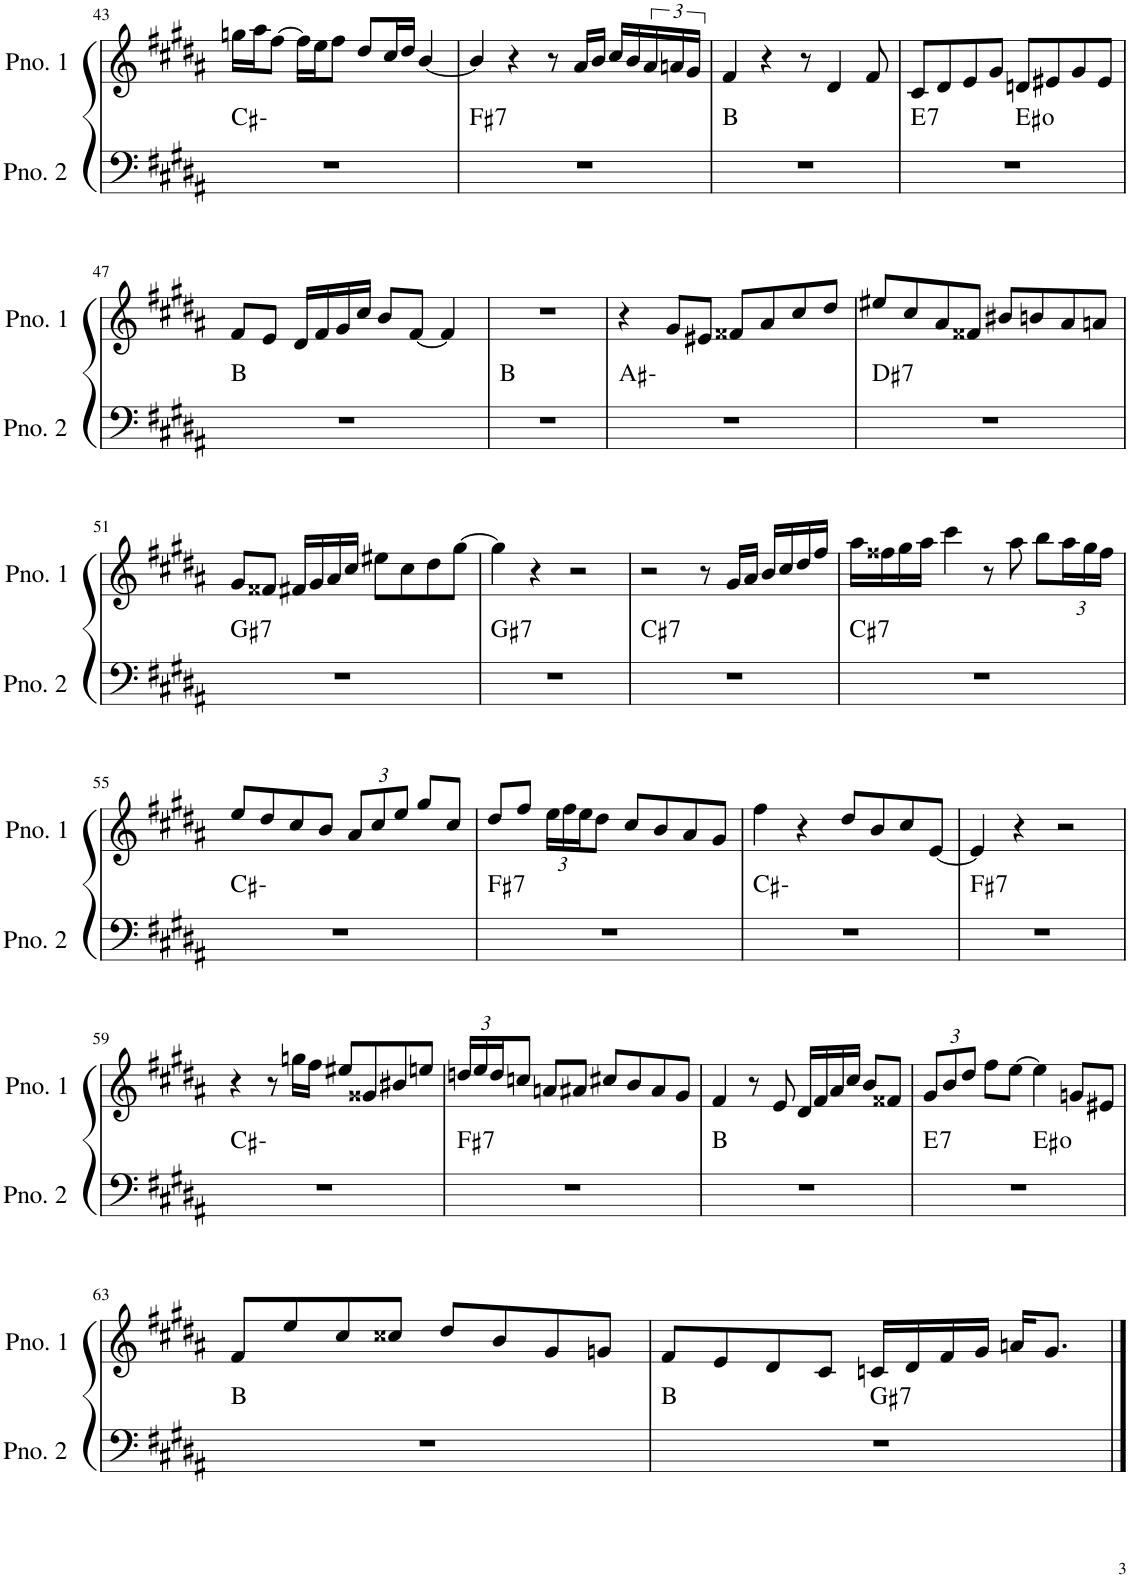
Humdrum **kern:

**kern	**harte	**kern
*part2	*part2	*part1
*staff2	*	*staff1
*I"ピアノ 2	*	*I"ピアノ 1
!!LO:PB:g=z
*clefF4	*	*clefG2
*k[f#c#g#d#a#]	*	*k[f#c#g#d#a#]
*M4/4	*	*M4/4
=43	=43	=43
1r	C#:min	16ggn\LL
.	.	16aa#\J
.	.	[8ff#\J
.	.	16ff#\LL]
.	.	16ee\J
.	.	8ff#\J
.	.	8dd#/L
.	.	16cc#/L
.	.	16dd#/JJ
.	.	[4b/
=44	=44	=44
!	!LO:H:kt=7	!
1r	F#:7	4b/]
.	.	4r
.	.	8r
.	.	16a#/LL
.	.	16b/JJ
.	.	16cc#/LL
.	.	16b/
.	.	24a#/
.	.	24an/
.	.	24g#/JJ
=45	=45	=45
1r	B:maj	4f#/
.	.	4r
.	.	8r
.	.	4d#/
.	.	8f#/
=46	=46	=46
!	!LO:H:kt=7	!
*^	*	*
1r	2ryy	E:7	8c#/L
.	.	.	8d#/
.	.	.	8e/
.	.	.	8g#/J
.	2ryy	E#:dim	8dn/L
.	.	.	8e#X/
.	.	.	8g#/
.	.	.	8e#/J
*v	*v	*	*
!!LO:LB:g=z
=47	=47	=47
1r	B:maj	8f#/L
.	.	8e/J
.	.	16d#/LL
.	.	16f#/
.	.	16g#/
.	.	16cc#/JJ
.	.	8b/L
.	.	[8f#/J
.	.	4f#/]
=48	=48	=48
1r	B:maj	1r
=49	=49	=49
1r	A#:min	4r
.	.	8g#/L
.	.	8e#X/J
.	.	8f##X/L
.	.	8a#/
.	.	8cc#/
.	.	8dd#/J
=50	=50	=50
!	!LO:H:kt=7	!
1r	D#:7	8ee#X/L
.	.	8cc#/
.	.	8a#/
.	.	8f##X/J
.	.	8b#X/L
.	.	8bn/
.	.	8a#/
.	.	8an/J
!!LO:LB:g=z
=51	=51	=51
!	!LO:H:kt=7	!
1r	G#:7	8g#/L
.	.	8f##X/J
.	.	16f#X/LL
.	.	16g#/
.	.	16a#/
.	.	16cc#/JJ
.	.	8ee#X\L
.	.	8cc#\
.	.	8dd#\
.	.	[8gg#\J
=52	=52	=52
!	!LO:H:kt=7	!
1r	G#:7	4gg#\]
.	.	4r
.	.	2r
=53	=53	=53
!	!LO:H:kt=7	!
1r	C#:7	2r
.	.	8r
.	.	16g#/LL
.	.	16a#/JJ
.	.	16b/LL
.	.	16cc#/
.	.	16dd#/
.	.	16ff#/JJ
=54	=54	=54
!	!LO:H:kt=7	!
1r	C#:7	16aa#\LL
.	.	16ff##X\
.	.	16gg#\
.	.	16aa#\JJ
.	.	4ccc#\
.	.	8r
.	.	8aa#\
.	.	8bb\L
*	*	*Xbrackettup
.	.	24aa#\L
.	.	24gg#\
.	.	24ff##\JJ
!!LO:LB:g=z
=55	=55	=55
1r	C#:min	8ee/L
.	.	8dd#/
.	.	8cc#/
.	.	8b/J
.	.	12a#/L
.	.	12cc#/
.	.	12ee/J
.	.	8gg#/L
.	.	8cc#/J
=56	=56	=56
!	!LO:H:kt=7	!
1r	F#:7	8dd#/L
.	.	8ff#/J
.	.	24ee\LL
.	.	24ff#\
.	.	24ee\J
.	.	8dd#\J
.	.	8cc#/L
.	.	8b/
.	.	8a#/
.	.	8g#/J
=57	=57	=57
1r	C#:min	4ff#\
.	.	4r
.	.	8dd#/L
.	.	8b/
.	.	8cc#/
.	.	[8e/J
=58	=58	=58
!	!LO:H:kt=7	!
1r	F#:7	4e/]
.	.	4r
.	.	2r
!!LO:LB:g=z
=59	=59	=59
1r	C#:min	4r
.	.	8r
.	.	16ggn\LL
.	.	16ff#\JJ
.	.	8ee#X/L
.	.	8g##X/
.	.	8b#X/
.	.	8een/J
=60	=60	=60
!	!LO:H:kt=7	!
1r	F#:7	24ddn/LL
.	.	24ee/
.	.	24dd/J
.	.	8ccn/J
.	.	8an/L
.	.	8a#X/J
.	.	8cc#X/L
.	.	8b/
.	.	8a#/
.	.	8g#/J
=61	=61	=61
1r	B:maj	4f#/
.	.	8r
.	.	8e/
.	.	16d#/LL
.	.	16f#/
.	.	16a#/
.	.	16cc#/JJ
.	.	8b/L
.	.	8f##X/J
=62	=62	=62
!	!LO:H:kt=7	!
*^	*	*
1r	2ryy	E:7	12g#/L
.	.	.	12b/
.	.	.	12dd#/J
.	.	.	8ff#\L
.	.	.	[8ee\J
.	2ryy	E#:dim	4ee\]
.	.	.	8gn/L
.	.	.	8e#X/J
*v	*v	*	*
!!LO:LB:g=z
=63	=63	=63
1r	B:maj	8f#/L
.	.	8ee/
.	.	8cc#/
.	.	8cc##X/J
.	.	8dd#/L
.	.	8b/
.	.	8g#/
.	.	8gn/J
=64	=64	=64
*^	*	*
1r	2ryy	B:maj	8f#/L
.	.	.	8e/
.	.	.	8d#/
.	.	.	8c#/J
!	!	!LO:H:kt=7	!
.	2ryy	G#:7	16cn/LL
.	.	.	16d#/
.	.	.	16f#/
.	.	.	16g#/JJ
.	.	.	16an/KL
.	.	.	8.g#/J
*v	*v	*	*
==	==	==
*-	*-	*-
